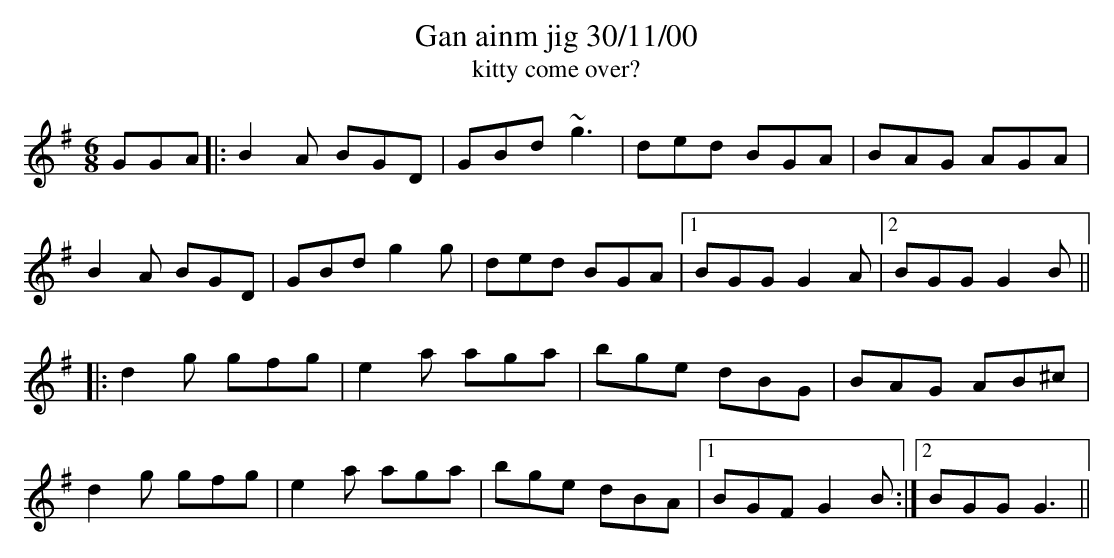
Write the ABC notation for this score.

X:1
T:Gan ainm jig 30/11/00
T:kitty come over?
(1907) no. 55
M:6/8
K:G
GGA|:B2A BGD|GBd ~g3|ded BGA|BAG AGA|
B2A BGD|GBd g2g|ded BGA|1 BGG G2A|2 BGG G2B||
|:d2g gfg|e2a aga|bge dBG|BAG AB^c|
d2g gfg|e2a aga|bge dBA|1 BGF G2B:|2 BGG G3||
